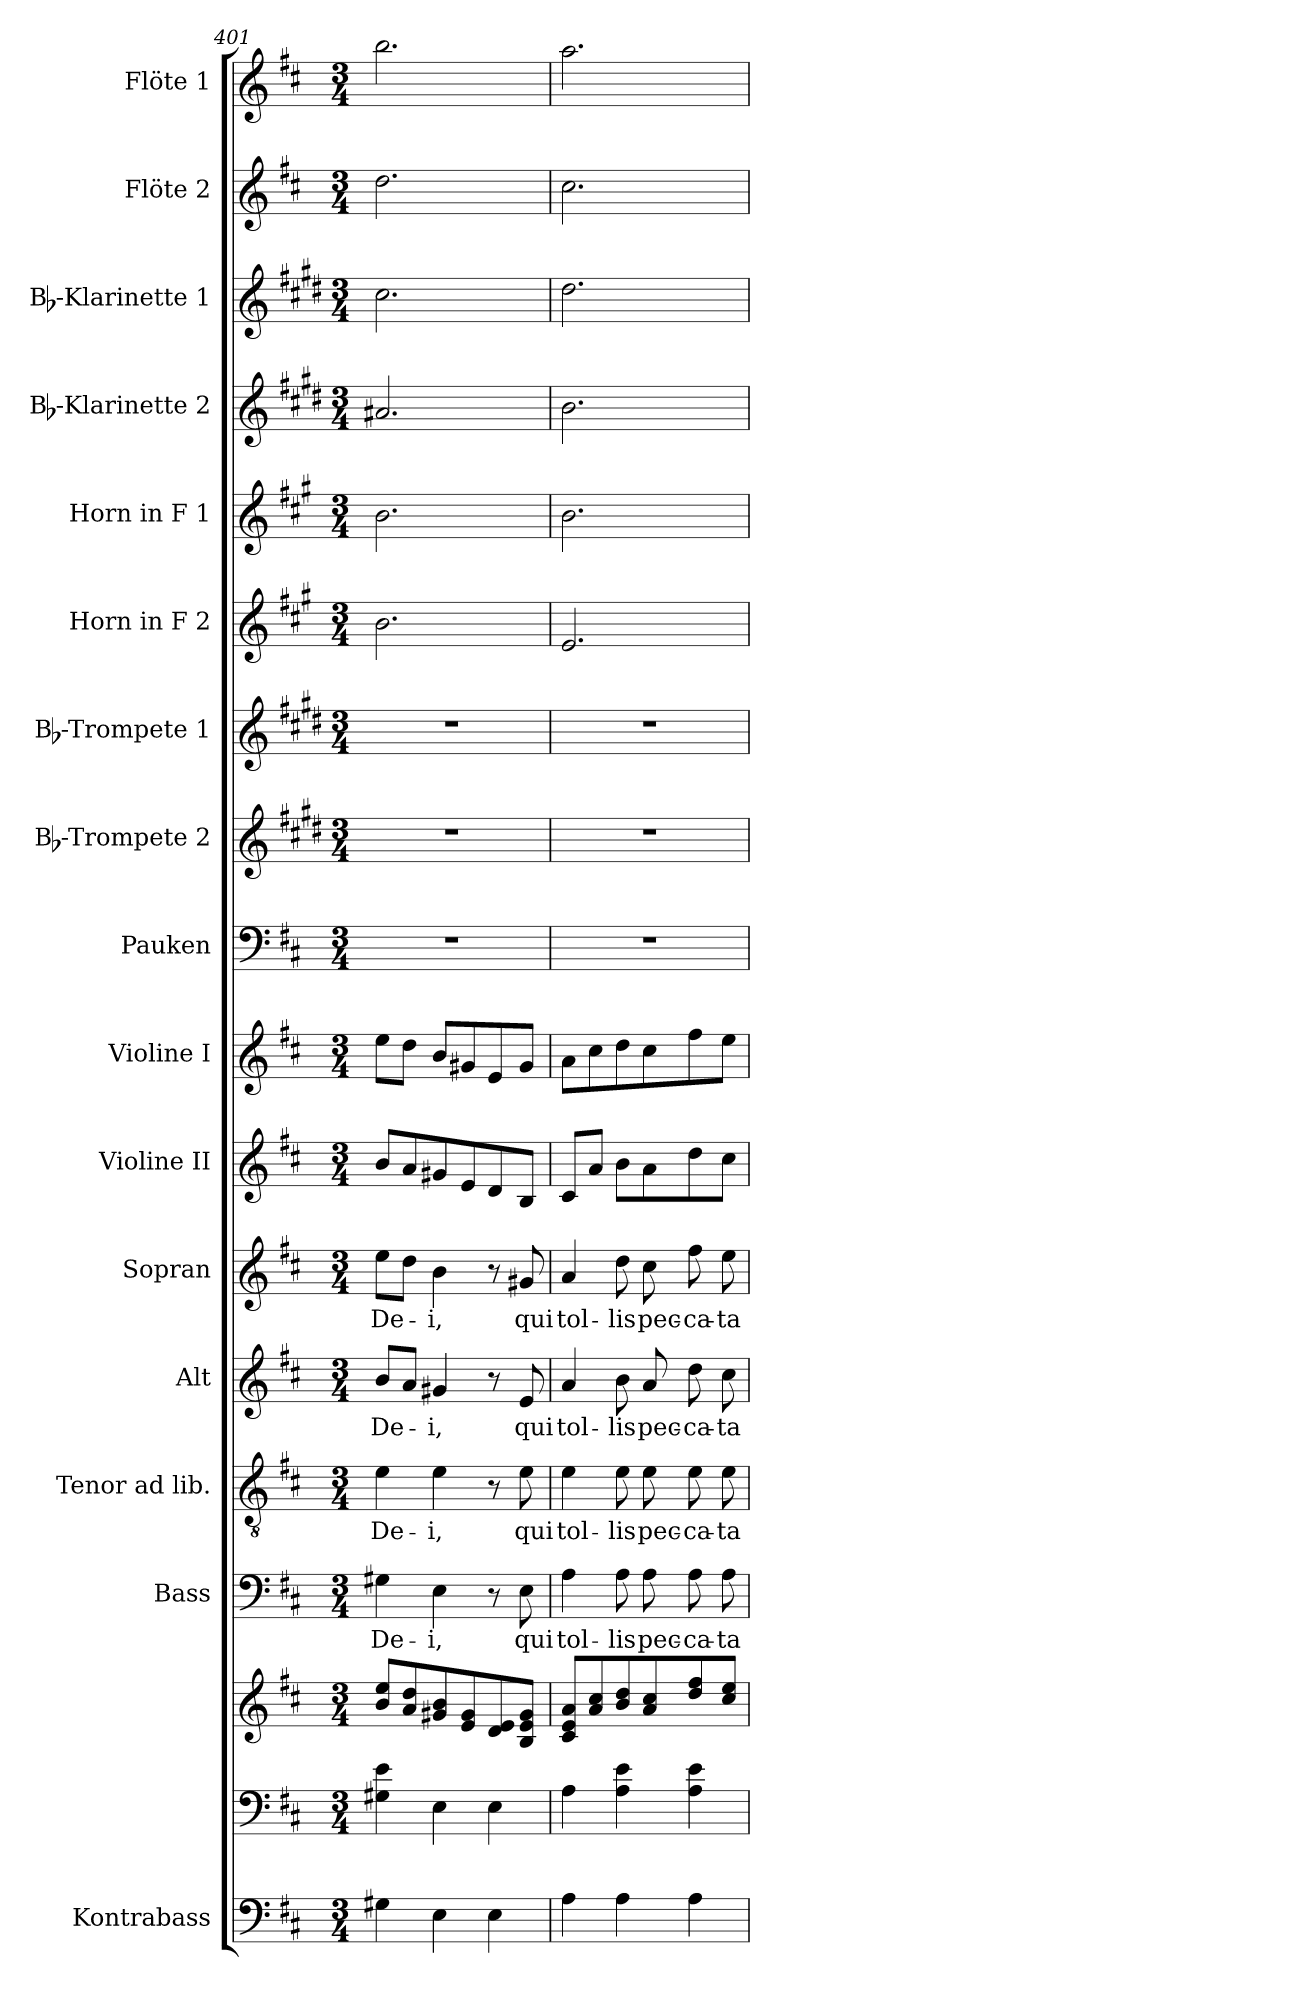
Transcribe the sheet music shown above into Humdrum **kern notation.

**kern	**kern	**kern	**kern	**text	**kern	**text	**kern	**text	**kern	**text	**kern	**kern	**kern	**kern	**kern	**kern	**kern	**kern	**kern	**kern	**kern
*part17	*part16	*part16	*part15	*part15	*part14	*part14	*part13	*part13	*part12	*part12	*part11	*part10	*part9	*part8	*part7	*part6	*part5	*part4	*part3	*part2	*part1
*staff18	*staff17	*staff16	*staff15	*staff15	*staff14	*staff14	*staff13	*staff13	*staff12	*staff12	*staff11	*staff10	*staff9	*staff8	*staff7	*staff6	*staff5	*staff4	*staff3	*staff2	*staff1
*I"Kontrabass	*	*	*I"Bass	*	*I"Tenor ad lib.	*	*I"Alt	*	*I"Sopran	*	*I"Violine II	*I"Violine I	*I"Pauken	*I"Bb-Trompete 2	*I"Bb-Trompete 1	*I"Horn in F 2	*I"Horn in F 1	*I"Bb-Klarinette 2	*I"Bb-Klarinette 1	*I"Flöte 2	*I"Flöte 1
*I'Kb.	*	*	*I'B.	*	*I'T.	*	*I'A.	*	*I'S.	*	*I'Vl. II	*I'Vl. I	*I'Pk.	*I'Bb Trp. 2	*I'Bb Trp. 1	*	*	*I'Bb Kl. 2	*I'Bb Kl. 1	*I'Fl. 2	*I'Fl. 1
*clefF4	*clefF4	*clefG2	*clefF4	*	*clefGv2	*	*clefG2	*	*clefG2	*	*clefG2	*clefG2	*clefF4	*clefG2	*clefG2	*clefG2	*clefG2	*clefG2	*clefG2	*clefG2	*clefG2
*ITrd7c12	*	*	*	*	*	*	*	*	*	*	*	*	*	*ITrd1c2	*ITrd1c2	*ITrd4c7	*ITrd4c7	*ITrd1c2	*ITrd1c2	*	*
*k[f#c#]	*k[f#c#]	*k[f#c#]	*k[f#c#]	*	*k[f#c#]	*	*k[f#c#]	*	*k[f#c#]	*	*k[f#c#]	*k[f#c#]	*k[f#c#]	*k[f#c#]	*k[f#c#]	*k[f#c#]	*k[f#c#]	*k[f#c#]	*k[f#c#]	*k[f#c#]	*k[f#c#]
*D:	*D:	*D:	*D:	*	*D:	*	*D:	*	*D:	*	*D:	*D:	*D:	*D:	*D:	*D:	*D:	*D:	*D:	*D:	*D:
*M3/4	*M3/4	*M3/4	*M3/4	*	*M3/4	*	*M3/4	*	*M3/4	*	*M3/4	*M3/4	*M3/4	*M3/4	*M3/4	*M3/4	*M3/4	*M3/4	*M3/4	*M3/4	*M3/4
=401	=401	=401	=401	=401	=401	=401	=401	=401	=401	=401	=401	=401	=401	=401	=401	=401	=401	=401	=401	=401	=401
!	!	!	!	!LO:LY:b	!	!LO:LY:b	!	!LO:LY:b	!	!LO:LY:b	!	!	!	!	!	!	!	!	!	!	!
4GG#X\	4G#X\ 4e\	8b/ 8ee/L	4G#X\	De-	4e\	De-	8b/L	De-	8ee\L	De-	8b/L	8ee\L	2.r	2.r	2.r	2.e\	2.e\	2.g#X/	2.b\	2.dd\	2.bb\
.	.	8a/ 8dd/	.	.	.	.	8a/J	.	8dd\J	.	8a/	8dd\J	.	.	.	.	.	.	.	.	.
!	!	!	!	!LO:LY:b	!	!LO:LY:b	!	!LO:LY:b	!	!LO:LY:b	!	!	!	!	!	!	!	!	!	!	!
4EE\	4E\	8g#X/ 8b/	4E\	-i,	4e\	-i,	4g#X/	-i,	4b\	-i,	8g#X/	8b/L	.	.	.	.	.	.	.	.	.
.	.	8e/ 8g#/	.	.	.	.	.	.	.	.	8e/	8g#X/	.	.	.	.	.	.	.	.	.
4EE\	4E\	8d/ 8e/	8r	.	8r	.	8r	.	8r	.	8d/	8e/	.	.	.	.	.	.	.	.	.
!	!	!	!	!LO:LY:b	!	!LO:LY:b	!	!LO:LY:b	!	!LO:LY:b	!	!	!	!	!	!	!	!	!	!	!
.	.	8B/ 8e/ 8g#/J	8E\	qui	8e\	qui	8e/	qui	8g#X/	qui	8B/J	8g#/J	.	.	.	.	.	.	.	.	.
!!LO:PB:g=z
=402	=402	=402	=402	=402	=402	=402	=402	=402	=402	=402	=402	=402	=402	=402	=402	=402	=402	=402	=402	=402	=402
!	!	!	!	!LO:LY:b	!	!LO:LY:b	!	!LO:LY:b	!	!LO:LY:b	!	!	!	!	!	!	!	!	!	!	!
4AA\	4A\	8c#/ 8e/ 8a/L	4A\	tol-	4e\	tol-	4a/	tol-	4a/	tol-	8c#/L	8a\L	2.r	2.r	2.r	2.A/	2.e\	2.a\	2.cc#\	2.cc#\	2.aa\
.	.	8a/ 8cc#/	.	.	.	.	.	.	.	.	8a/J	8cc#\	.	.	.	.	.	.	.	.	.
!	!	!	!	!LO:LY:b	!	!LO:LY:b	!	!LO:LY:b	!	!LO:LY:b	!	!	!	!	!	!	!	!	!	!	!
4AA\	4A\ 4e\	8b/ 8dd/	8A\	-lis	8e\	-lis	8b\	-lis	8dd\	-lis	8b\L	8dd\	.	.	.	.	.	.	.	.	.
!	!	!	!	!LO:LY:b	!	!LO:LY:b	!	!LO:LY:b	!	!LO:LY:b	!	!	!	!	!	!	!	!	!	!	!
.	.	8a/ 8cc#/	8A\	pec-	8e\	pec-	8a/	pec-	8cc#\	pec-	8a\	8cc#\	.	.	.	.	.	.	.	.	.
!	!	!	!	!LO:LY:b	!	!LO:LY:b	!	!LO:LY:b	!	!LO:LY:b	!	!	!	!	!	!	!	!	!	!	!
4AA\	4A\ 4e\	8dd/ 8ff#/	8A\	-ca-	8e\	-ca-	8dd\	-ca-	8ff#\	-ca-	8dd\	8ff#\	.	.	.	.	.	.	.	.	.
!	!	!	!	!LO:LY:b	!	!LO:LY:b	!	!LO:LY:b	!	!LO:LY:b	!	!	!	!	!	!	!	!	!	!	!
.	.	8cc#/ 8ee/J	8A\	-ta	8e\	-ta	8cc#\	-ta	8ee\	-ta	8cc#\J	8ee\J	.	.	.	.	.	.	.	.	.
=	=	=	=	=	=	=	=	=	=	=	=	=	=	=	=	=	=	=	=	=	=
*-	*-	*-	*-	*-	*-	*-	*-	*-	*-	*-	*-	*-	*-	*-	*-	*-	*-	*-	*-	*-	*-
